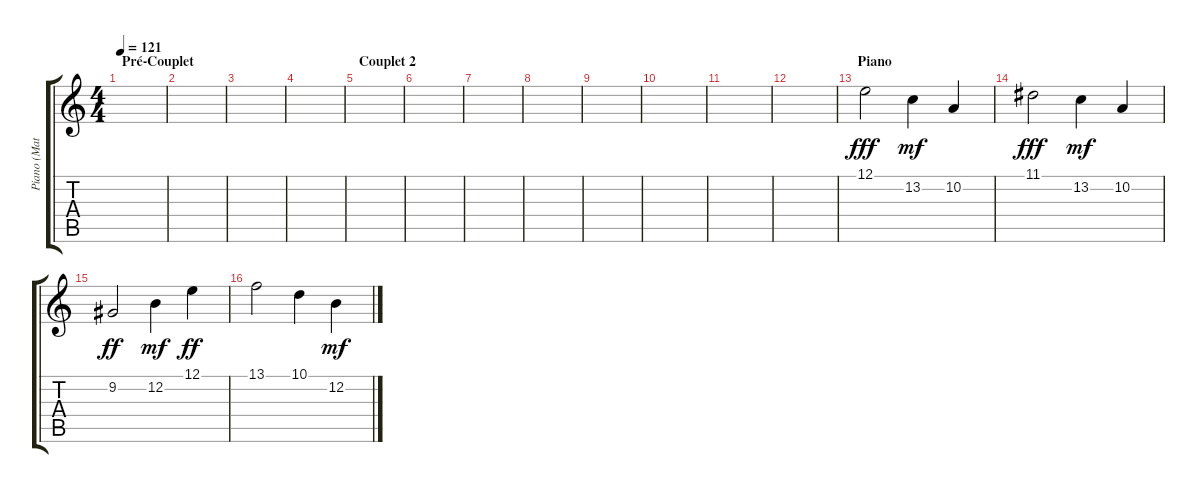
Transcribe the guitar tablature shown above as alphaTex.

\track ("Piano (Matthew Bellamy)" "Piano (Mat") {instrument brightacousticpiano}
\staff {score tabs}
\tuning (E4 B3 G3 D3 A2 E2) {hide}
\ts (4 4)
\section ("" "Pré-Couplet")
\tempo 121
\clef g2
\ks c
|
|
|
|
\section ("" "Couplet 2")
|
|
|
|
|
|
|
|
\section ("" "Piano")
12.1.2{dy fff} 13.2.4{dy mf} 10.2.4 |
11.1.2{dy fff} 13.2.4{dy mf} 10.2.4 |
9.2.2{dy ff} 12.2.4{dy mf} 12.1.4{dy ff} |
13.1.2 10.1.4 12.2.4{dy mf}
